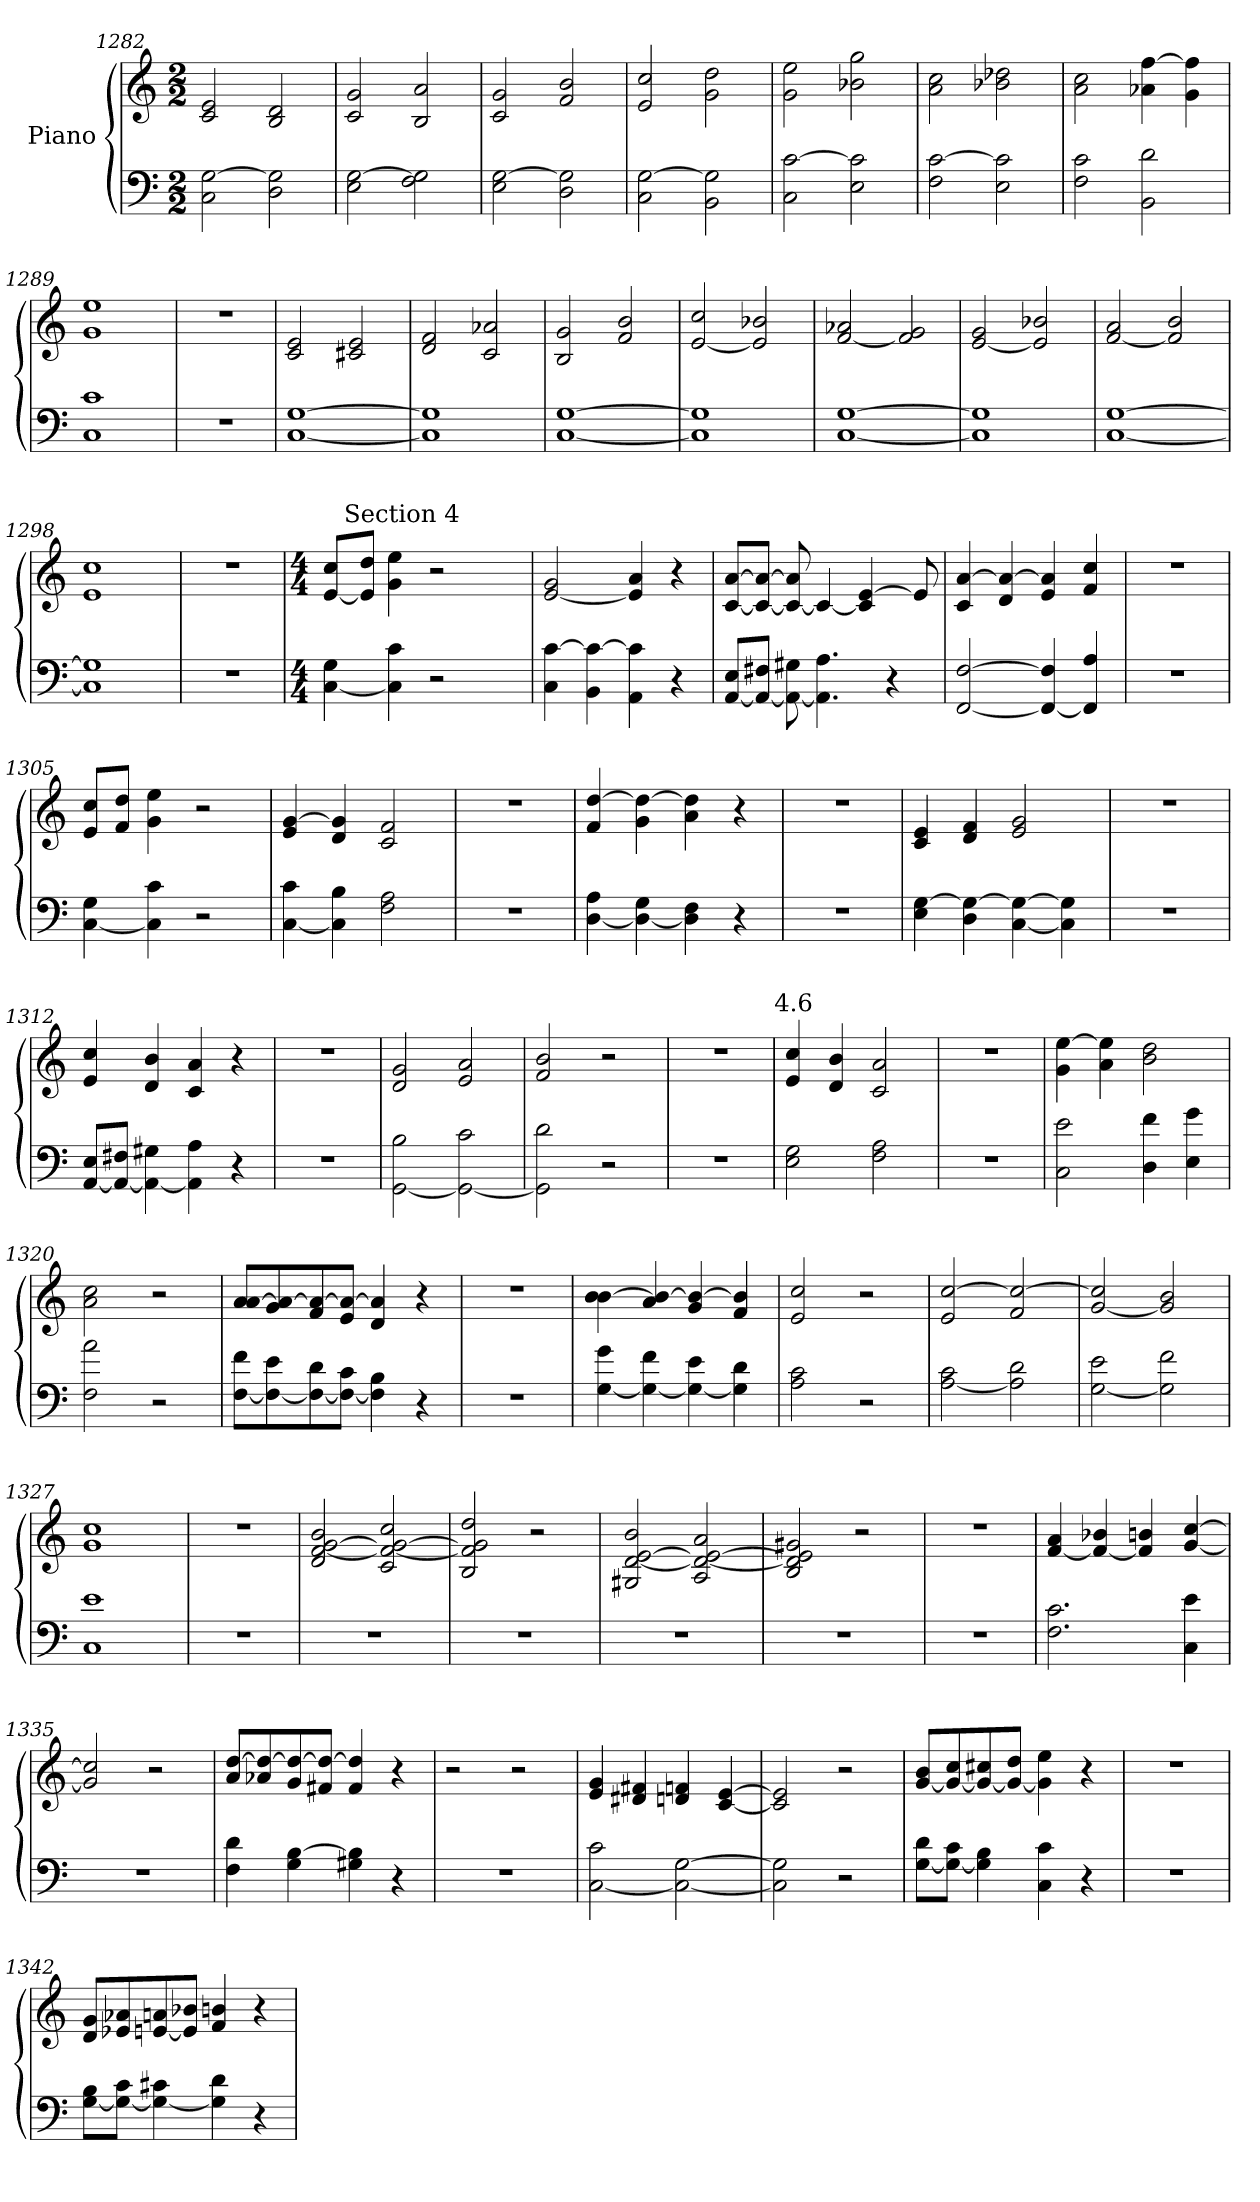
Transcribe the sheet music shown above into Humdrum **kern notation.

**kern	**kern
*part1	*part1
*staff2	*staff1
*I"Piano	*
*clefF4	*clefG2
*k[]	*k[]
*C:	*C:
*M2/2	*M2/2
=1282	=1282
2C\ [2G\	2c/ 2e/
2D\ 2G\]	2B/ 2d/
=1283	=1283
2E\ [2G\	2c/ 2g/
2F\ 2G\]	2B/ 2a/
=1284	=1284
2E\ [2G\	2c/ 2g/
2D\ 2G\]	2f/ 2b/
=1285	=1285
2C\ [2G\	2e/ 2cc/
2BB\ 2G\]	2g\ 2dd\
=1286	=1286
2C\ [2c\	2g\ 2ee\
2E\ 2c\]	2b-X\ 2gg\
!!LO:LB:g=z
=1287	=1287
2F\ [2c\	2a\ 2cc\
2E\ 2c\]	2b-X\ 2dd-X\
=1288	=1288
2F\ 2c\	2a\ 2cc\
2BB\ 2d\	4a-X\ [4ff\
.	4g\ 4ff\]
=1289	=1289
1C 1c	1g 1ee
=1290	=1290
1r	1r
=1291	=1291
[1C [1G	2c/ 2e/
.	2c#X/ 2e/
=1292	=1292
1C] 1G]	2d/ 2f/
.	2c/ 2a-X/
=1293	=1293
[1C [1G	2B/ 2g/
.	2f/ 2b/
!!LO:LB:g=z
=1294	=1294
1C] 1G]	[2e/ 2cc/
.	2e/] 2b-X/
=1295	=1295
[1C [1G	[2f/ 2a-X/
.	2f/] 2g/
=1296	=1296
1C] 1G]	[2e/ 2g/
.	2e/] 2b-X/
=1297	=1297
[1C [1G	[2f/ 2a/
.	2f/] 2b/
=1298	=1298
1C] 1G]	1e 1cc
=1299	=1299
1r	1r
=1300	=1300
*M4/4	*M4/4
!	!LO:TX:a:t=4.3
*	*^
[4C\ 4G\	[8e/ 8cc/L	24..ryy
!	!	!LO:TX:a:t=Section 4
.	.	3%2ryy
.	8e/] 8dd/J	.
4C\] 4c\	4g\ 4ee\	.
2r	2r	.
.	.	6ryy
.	.	12ryy
.	.	96ryy
*	*v	*v
!!LO:LB:g=z
=1301	=1301
4C\ [4c\	[2e/ 2g/
4BB\ 4c\_	.
4AA\ 4c\]	4e/] 4a/
4r	4r
=1302	=1302
[8AA/ 8E/L	[8c/ [8a/L
8AA/_ 8F#X/J	8c/_ 8a/_J
8AA\_ 8G#X\	8c/_ 8a/]
4.AA\] 4.A\	4c/_
.	4c/] [4e/
4r	.
.	8e/]
=1303	=1303
[2FF/ [2F/	4c/ [4a/
.	4d/ 4a/_
4FF/_ 4F/]	4e/ 4a/]
4FF/] 4A/	4f/ 4cc/
=1304	=1304
1r	1r
=1305	=1305
[4C\ 4G\	8e/ 8cc/L
.	8f/ 8dd/J
4C\] 4c\	4g\ 4ee\
2r	2r
!!LO:LB:g=z
=1306	=1306
[4C\ 4c\	4e/ [4g/
4C\] 4B\	4d/ 4g/]
2F\ 2A\	2c/ 2f/
=1307	=1307
1r	1r
=1308	=1308
[4D\ 4A\	4f/ [4dd/
4D\_ 4G\	4g\ 4dd\_
4D\] 4F\	4a\ 4dd\]
4r	4r
=1309	=1309
1r	1r
=1310	=1310
4E\ [4G\	4c/ 4e/
4D\ 4G\_	4d/ 4f/
[4C\ 4G\_	2e/ 2g/
4C\] 4G\]	.
=1311	=1311
1r	1r
!!LO:PB:g=z
=1312	=1312
[8AA/ 8E/L	4e/ 4cc/
8AA/_ 8F#X/J	.
4AA\_ 4G#X\	4d/ 4b/
4AA\] 4A\	4c/ 4a/
4r	4r
=1313	=1313
1r	1r
=1314	=1314
[2GG\ 2B\	2d/ 2g/
2GG\_ 2c\	2e/ 2a/
=1315	=1315
2GG\] 2d\	2f/ 2b/
2r	2r
=1316	=1316
1r	1r
!	!LO:TX:a:t=4.6
=1317	=1317
2E\ 2G\	4e/ 4cc/
.	4d/ 4b/
2F\ 2A\	2c/ 2a/
=1318	=1318
1r	1r
!!LO:LB:g=z
=1319	=1319
2C\ 2e\	4g\ [4ee\
.	4a\ 4ee\]
4D\ 4f\	2b\ 2dd\
4E\ 4g\	.
=1320	=1320
2F\ 2a\	2a\ 2cc\
2r	2r
=1321	=1321
[8F\ 8f\L	8a/ [8a/L
8F\_ 8e\	8g/ 8a/_
8F\_ 8d\	8f/ 8a/_
8F\_ 8c\J	8e/ 8a/_J
4F\] 4B\	4d/ 4a/]
4r	4r
=1322	=1322
1r	1r
=1323	=1323
[4G\ 4g\	4b\ [4b\
4G\_ 4f\	4a/ 4b/_
4G\_ 4e\	4g/ 4b/_
4G\] 4d\	4f/ 4b/]
!!LO:LB:g=z
=1324	=1324
2A\ 2c\	2e/ 2cc/
2r	2r
=1325	=1325
[2A\ 2c\	2e/ [2cc/
2A\] 2d\	2f/ 2cc/_
=1326	=1326
[2G\ 2e\	[2g/ 2cc/]
2G\] 2f\	2g/] 2b/
=1327	=1327
1C 1e	1g 1cc
=1328	=1328
1r	1r
=1329	=1329
1r	2d/ [2f/ [2g/ 2b/
.	2c/ 2f/_ 2g/_ 2cc/
=1330	=1330
1r	2B/ 2f/] 2g/] 2dd/
.	2r
!!LO:LB:g=z
=1331	=1331
1r	2G#X/ [2d/ [2e/ 2b/
.	2A/ 2d/_ 2e/_ 2a/
=1332	=1332
1r	2B/ 2d/] 2e/] 2g#X/
.	2r
=1333	=1333
1r	1r
=1334	=1334
2.F\ 2.c\	[4f/ 4a/
.	4f/_ 4b-X/
.	4f/] 4bn/
4C\ 4e\	[4g/ [4cc/
=1335	=1335
1r	2g/] 2cc/]
.	2r
=1336	=1336
4F\ 4d\	8a/ [8dd/L
.	8a-X/ 8dd/_
4G\ [4B\	8g/ 8dd/_
.	8f#X/ 8dd/_J
4G#X\ 4B\]	4f#/ 4dd/]
4r	4r
!!LO:LB:g=z
=1337	=1337
1r	2r
.	2r
=1338	=1338
[2C\ 2c\	4e/ 4g/
.	4d#X/ 4f#X/
2C\_ [2G\	4dn/ 4fn/
.	[4c/ [4e/
=1339	=1339
2C\] 2G\]	2c/] 2e/]
2r	2r
=1340	=1340
[8G\ 8d\L	[8g/ 8b/L
8G\_ 8c\J	8g/_ 8cc/
4G\] 4B\	8g/_ 8cc#X/
.	8g/_ 8dd/J
4C\ 4c\	4g\] 4ee\
4r	4r
=1341	=1341
1r	1r
!!LO:PB:g=z
=1342	=1342
[8G\ 8B\L	8d/ 8g/L
8G\_ 8c\J	8e-X/ 8a-X/
4G\_ 4c#X\	[8en/ 8an/
.	8e/] 8b-X/J
4G\] 4d\	4f/ 4bn/
4r	4r
=	=
*-	*-
